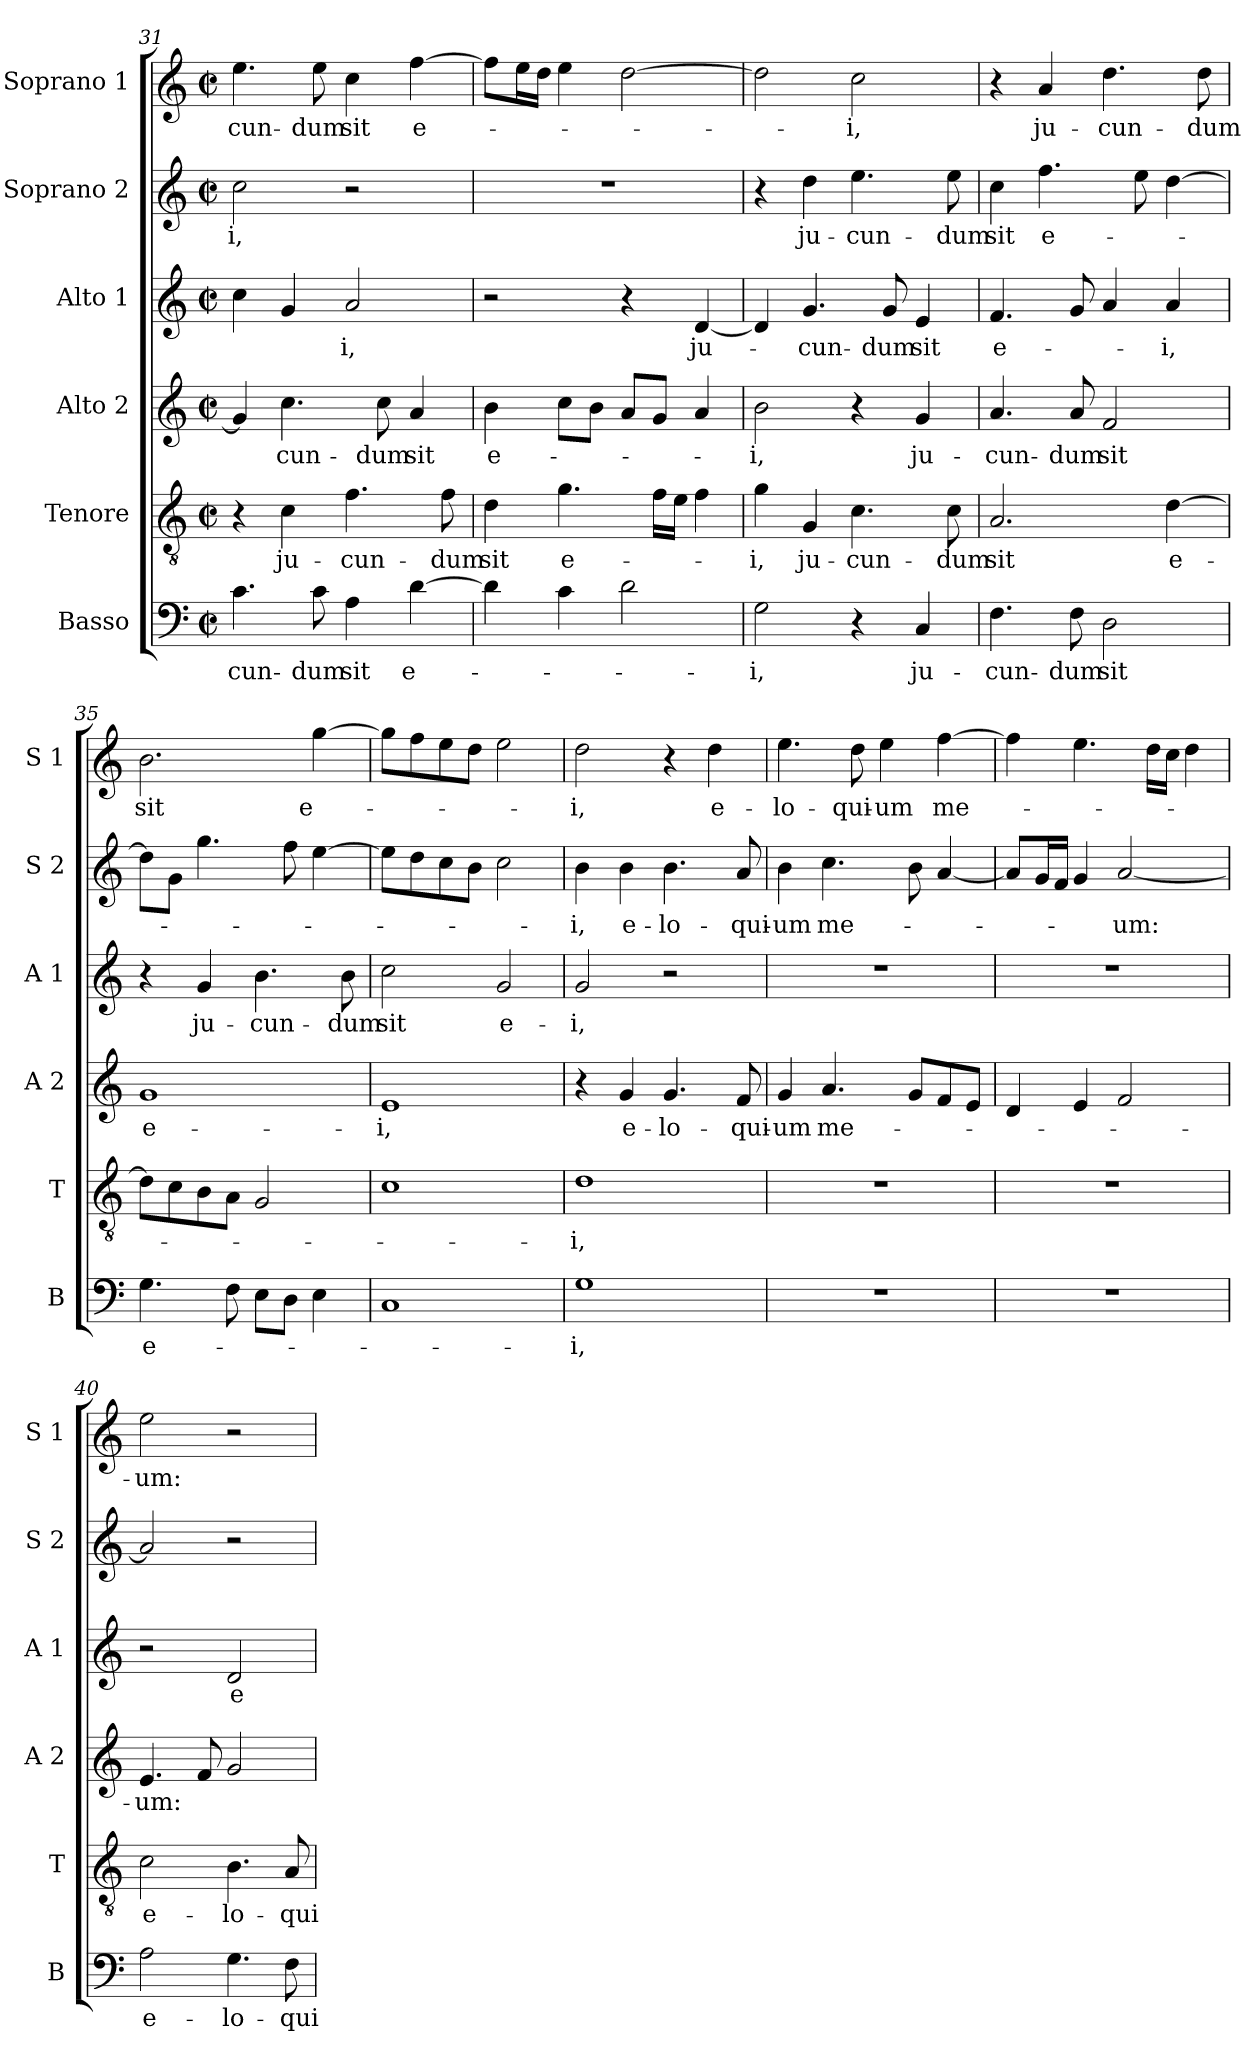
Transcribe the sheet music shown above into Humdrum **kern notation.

**kern	**text	**kern	**text	**kern	**text	**kern	**text	**kern	**text	**kern	**text
*part6	*part6	*part5	*part5	*part4	*part4	*part3	*part3	*part2	*part2	*part1	*part1
*staff6	*staff6	*staff5	*staff5	*staff4	*staff4	*staff3	*staff3	*staff2	*staff2	*staff1	*staff1
*I"Basso	*	*I"Tenore	*	*I"Alto 2	*	*I"Alto 1	*	*I"Soprano 2	*	*I"Soprano 1	*
*I'B	*	*I'T	*	*I'A 2	*	*I'A 1	*	*I'S 2	*	*I'S 1	*
!!LO:PB:g=z
*clefF4	*	*clefGv2	*	*clefG2	*	*clefG2	*	*clefG2	*	*clefG2	*
*k[]	*	*k[]	*	*k[]	*	*k[]	*	*k[]	*	*k[]	*
*C:	*	*C:	*	*C:	*	*C:	*	*C:	*	*C:	*
*M2/2	*	*M2/2	*	*M2/2	*	*M2/2	*	*M2/2	*	*M2/2	*
*met(c|)	*	*met(c|)	*	*met(c|)	*	*met(c|)	*	*met(c|)	*	*met(c|)	*
=31	=31	=31	=31	=31	=31	=31	=31	=31	=31	=31	=31
4.c\	-cun-	4r	.	4g/]	.	4cc\	.	2cc\	-i,	4.ee\	-cun-
.	.	4c\	ju-	4.cc\	-cun-	4g/	.	.	.	.	.
8c\	-dum	.	.	.	.	.	.	.	.	8ee\	-dum
4A\	sit	4.f\	-cun-	.	.	2a/	-i,	2r	.	4cc\	sit
.	.	.	.	8cc\	-dum	.	.	.	.	.	.
[4d\	e-	.	.	4a/	sit	.	.	.	.	[4ff\	e-
.	.	8f\	-dum	.	.	.	.	.	.	.	.
=32	=32	=32	=32	=32	=32	=32	=32	=32	=32	=32	=32
4d\]	.	4d\	sit	4b\	e-	2r	.	1r	.	8ff\L]	.
.	.	.	.	.	.	.	.	.	.	16ee\L	.
.	.	.	.	.	.	.	.	.	.	16dd\JJ	.
4c\	.	4.g\	e-	8cc\L	.	.	.	.	.	4ee\	.
.	.	.	.	8b\J	.	.	.	.	.	.	.
2d\	.	.	.	8a/L	.	4r	.	.	.	[2dd\	.
.	.	16f\LL	.	8g/J	.	.	.	.	.	.	.
.	.	16e\JJ	.	.	.	.	.	.	.	.	.
.	.	4f\	.	4a/	.	[4d/	ju-	.	.	.	.
=33	=33	=33	=33	=33	=33	=33	=33	=33	=33	=33	=33
2G\	-i,	4g\	-i,	2b\	-i,	4d/]	.	4r	.	2dd\]	.
.	.	4G/	ju-	.	.	4.g/	-cun-	4dd\	ju-	.	.
4r	.	4.c\	-cun-	4r	.	.	.	4.ee\	-cun-	2cc\	-i,
.	.	.	.	.	.	8g/	-dum	.	.	.	.
4C/	ju-	.	.	4g/	ju-	4e/	sit	.	.	.	.
.	.	8c\	-dum	.	.	.	.	8ee\	-dum	.	.
=34	=34	=34	=34	=34	=34	=34	=34	=34	=34	=34	=34
4.F\	-cun-	2.A/	sit	4.a/	-cun-	4.f/	e-	4cc\	sit	4r	.
.	.	.	.	.	.	.	.	4.ff\	e-	4a/	ju-
8F\	-dum	.	.	8a/	-dum	8g/	.	.	.	.	.
2D\	sit	.	.	2f/	sit	4a/	.	.	.	4.dd\	-cun-
.	.	.	.	.	.	.	.	8ee\	.	.	.
.	.	[4d\	e-	.	.	4a/	-i,	[4dd\	.	.	.
.	.	.	.	.	.	.	.	.	.	8dd\	-dum
=35	=35	=35	=35	=35	=35	=35	=35	=35	=35	=35	=35
4.G\	e-	8d\L]	.	1g	e-	4r	.	8dd\L]	.	2.b\	sit
.	.	8c\	.	.	.	.	.	8g\J	.	.	.
.	.	8B\	.	.	.	4g/	ju-	4.gg\	.	.	.
8F\	.	8A\J	.	.	.	.	.	.	.	.	.
8E\L	.	2G/	.	.	.	4.b\	-cun-	.	.	.	.
8D\J	.	.	.	.	.	.	.	8ff\	.	.	.
4E\	.	.	.	.	.	.	.	[4ee\	.	[4gg\	e-
.	.	.	.	.	.	8b\	-dum	.	.	.	.
!!LO:LB:g=z
=36	=36	=36	=36	=36	=36	=36	=36	=36	=36	=36	=36
1C	.	1c	.	1e	-i,	2cc\	sit	8ee\L]	.	8gg\L]	.
.	.	.	.	.	.	.	.	8dd\	.	8ff\	.
.	.	.	.	.	.	.	.	8cc\	.	8ee\	.
.	.	.	.	.	.	.	.	8b\J	.	8dd\J	.
.	.	.	.	.	.	2g/	e-	2cc\	.	2ee\	.
=37	=37	=37	=37	=37	=37	=37	=37	=37	=37	=37	=37
1G	-i,	1d	-i,	4r	.	2g/	-i,	4b\	-i,	2dd\	-i,
.	.	.	.	4g/	e-	.	.	4b\	e-	.	.
.	.	.	.	4.g/	-lo-	2r	.	4.b\	-lo-	4r	.
.	.	.	.	.	.	.	.	.	.	4dd\	e-
.	.	.	.	8f/	-qui-	.	.	8a/	-qui-	.	.
=38	=38	=38	=38	=38	=38	=38	=38	=38	=38	=38	=38
1r	.	1r	.	4g/	-um	1r	.	4b\	-um	4.ee\	-lo-
.	.	.	.	4.a/	me-	.	.	4.cc\	me-	.	.
.	.	.	.	.	.	.	.	.	.	8dd\	-qui-
.	.	.	.	.	.	.	.	.	.	4ee\	-um
.	.	.	.	8g/L	.	.	.	8b\	.	.	.
.	.	.	.	8f/	.	.	.	[4a/	.	[4ff\	me-
.	.	.	.	8e/J	.	.	.	.	.	.	.
=39	=39	=39	=39	=39	=39	=39	=39	=39	=39	=39	=39
1r	.	1r	.	4d/	.	1r	.	8a/L]	.	4ff\]	.
.	.	.	.	.	.	.	.	16g/L	.	.	.
.	.	.	.	.	.	.	.	16f/JJ	.	.	.
.	.	.	.	4e/	.	.	.	4g/	.	4.ee\	.
.	.	.	.	2f/	.	.	.	[2a/	-um:	.	.
.	.	.	.	.	.	.	.	.	.	16dd\LL	.
.	.	.	.	.	.	.	.	.	.	16cc\JJ	.
.	.	.	.	.	.	.	.	.	.	4dd\	.
=40	=40	=40	=40	=40	=40	=40	=40	=40	=40	=40	=40
2A\	e-	2c\	e-	4.e/	-um:	2r	.	2a/]	.	2ee\	-um:
.	.	.	.	8f/	.	.	.	.	.	.	.
4.G\	-lo-	4.B\	-lo-	2g/	.	2d/	e-	2r	.	2r	.
8F\	-qui-	8A/	-qui-	.	.	.	.	.	.	.	.
=	=	=	=	=	=	=	=	=	=	=	=
*-	*-	*-	*-	*-	*-	*-	*-	*-	*-	*-	*-
